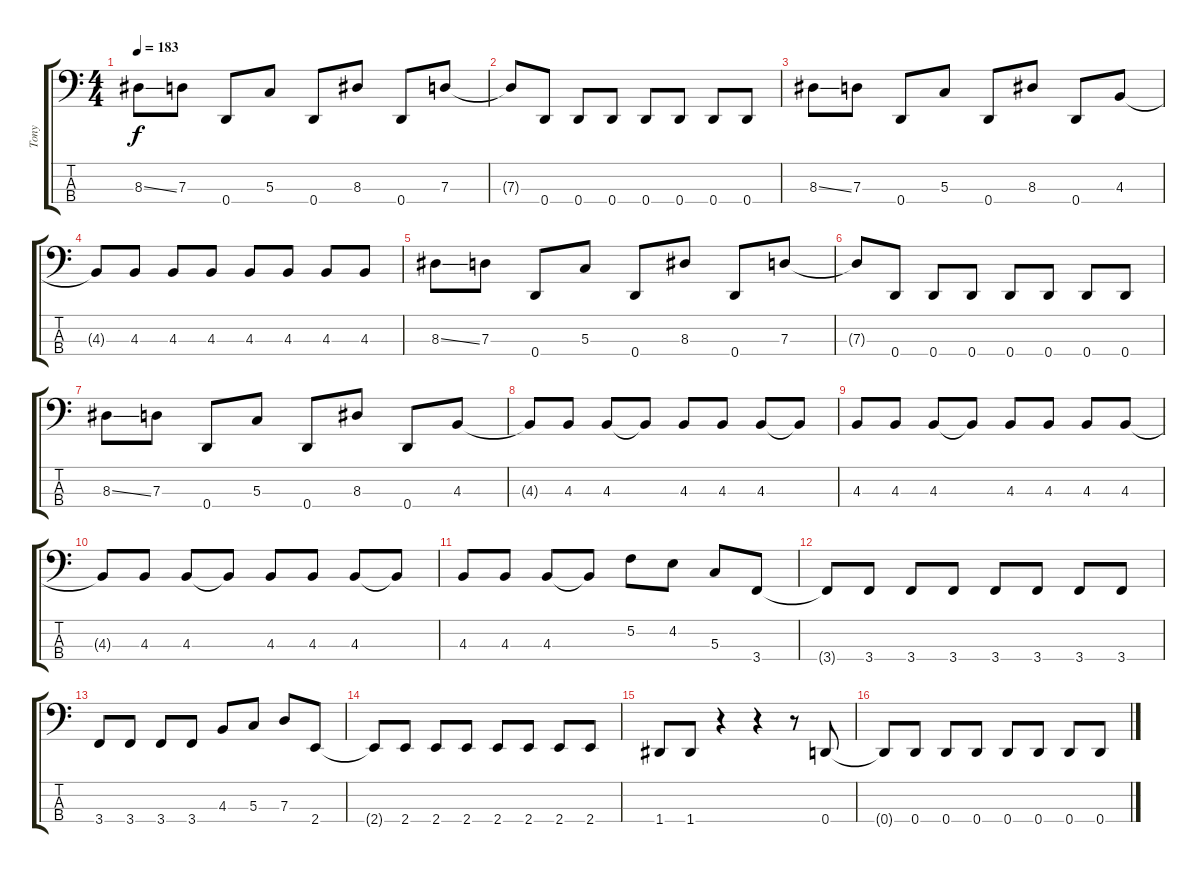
\track ("Tony" "Tony") {instrument electricbasspick}
\staff {score tabs}
\tuning (F2 C2 G1 D1) {hide}
\ts (4 4)
\tempo 183
\clef f4
\ks c
8.3{ss}.8{dy f} 7.3.8 0.4.8 5.3.8 0.4.8 8.3.8 0.4.8 7.3.8 |
7.3{t}.8 0.4.8 0.4.8 0.4.8 0.4.8 0.4.8 0.4.8 0.4.8 |
8.3{ss}.8 7.3.8 0.4.8 5.3.8 0.4.8 8.3.8 0.4.8 4.3.8 |
4.3{t}.8 4.3.8 4.3.8 4.3.8 4.3.8 4.3.8 4.3.8 4.3.8 |
8.3{ss}.8 7.3.8 0.4.8 5.3.8 0.4.8 8.3.8 0.4.8 7.3.8 |
7.3{t}.8 0.4.8 0.4.8 0.4.8 0.4.8 0.4.8 0.4.8 0.4.8 |
8.3{ss}.8 7.3.8 0.4.8 5.3.8 0.4.8 8.3.8 0.4.8 4.3.8 |
4.3{t}.8 4.3.8 4.3.8 4.3{t}.8 4.3.8 4.3.8 4.3.8 4.3{t}.8 |
4.3.8 4.3.8 4.3.8 4.3{t}.8 4.3.8 4.3.8 4.3.8 4.3.8 |
4.3{t}.8 4.3.8 4.3.8 4.3{t}.8 4.3.8 4.3.8 4.3.8 4.3{t}.8 |
4.3.8 4.3.8 4.3.8 4.3{t}.8 5.2.8 4.2.8 5.3.8 3.4.8 |
3.4{t}.8 3.4.8 3.4.8 3.4.8 3.4.8 3.4.8 3.4.8 3.4.8 |
3.4.8 3.4.8 3.4.8 3.4.8 4.3.8 5.3.8 7.3.8 2.4.8 |
2.4{t}.8 2.4.8 2.4.8 2.4.8 2.4.8 2.4.8 2.4.8 2.4.8 |
1.4.8 1.4.8 r.4 r.4 r.8 0.4.8 |
0.4{t}.8 0.4.8 0.4.8 0.4.8 0.4.8 0.4.8 0.4.8 0.4.8
